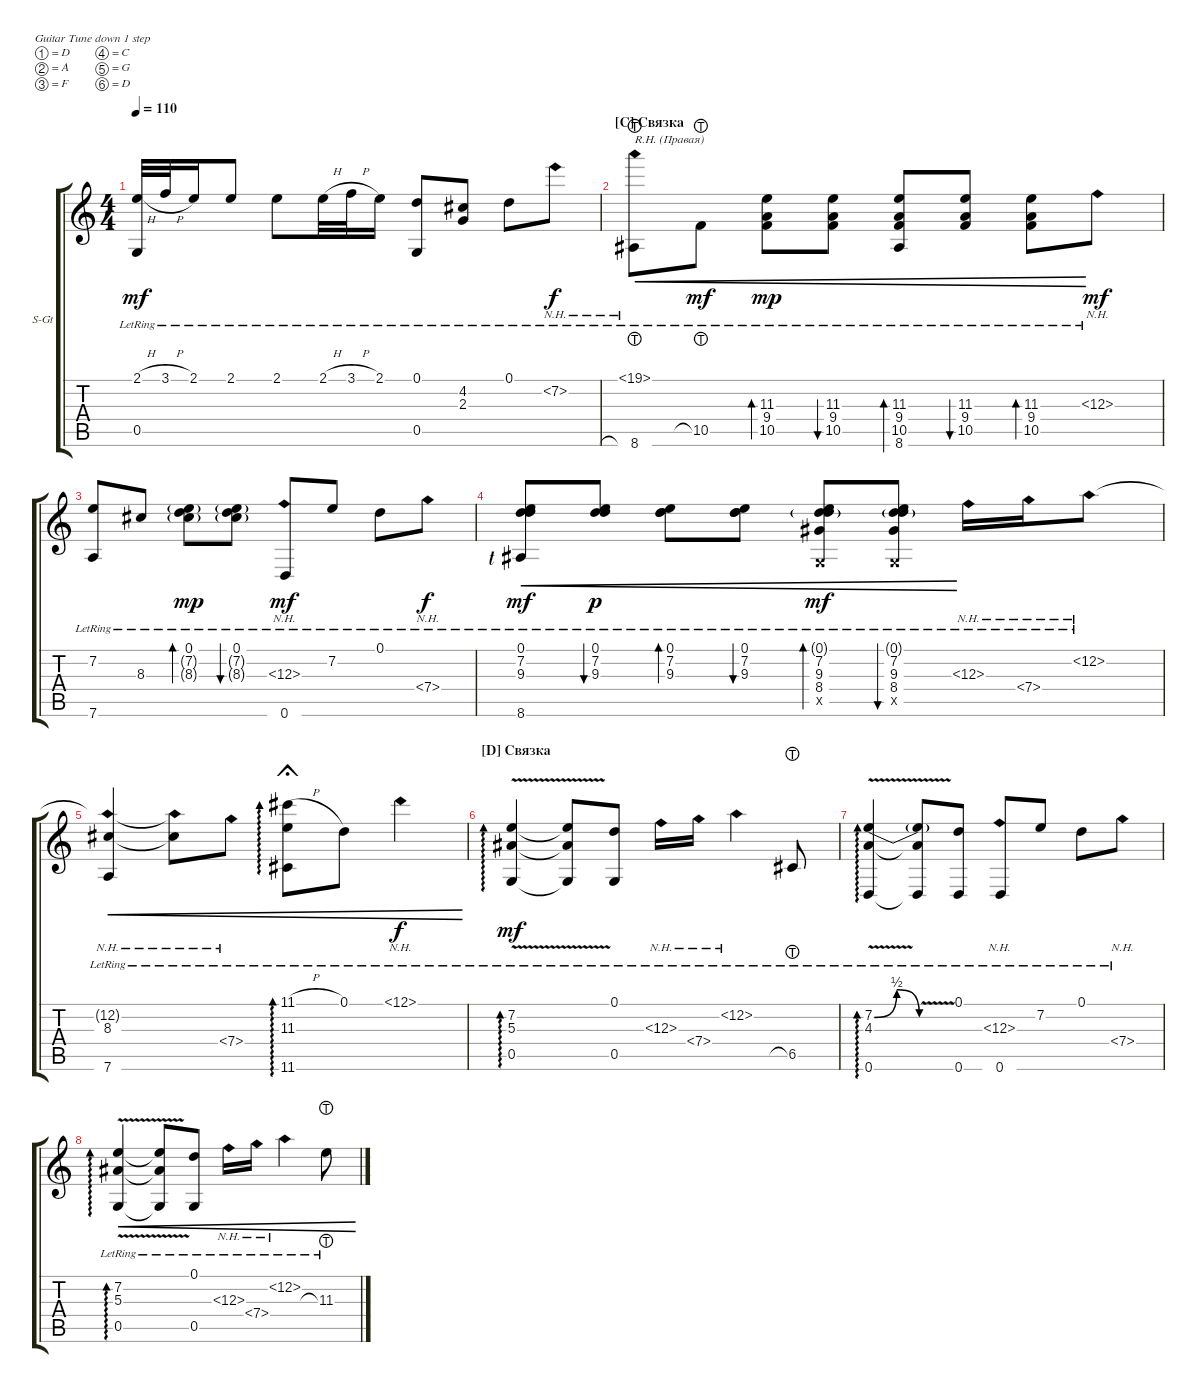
\defaultSystemsLayout 4
\bracketExtendMode groupsimilarinstruments
\firstSystemTrackNameOrientation horizontal
\otherSystemsTrackNameOrientation horizontal
\track ("Steel Guitar" "S-Gt") {instrument acousticguitarsteel}
\staff {score tabs}
\tuning (D4 A3 F3 C3 G2 D2)
\ts (4 4)
\tempo 110
\clef g2
\ks c
(2.1{h lr} 0.5{lr}).32{dy mf} 3.1{h lr}.32 2.1{lr}.16 2.1{lr}.8 2.1{lr}.8 2.1{h lr}.32 3.1{h lr}.32 2.1{lr}.16 (0.1{lr} 0.5{lr}).8 (4.2{lr} 2.3{lr}).8 0.1{lr}.8 7.2{nh lr}.8{dy f} |
\section ("C" "Связка")
(19.1{nh lr} 8.6{lht lr}).8{txt "R.H. (Правая)" cre} 10.5{lht lr}.8{cre dy mf} (11.3{lr} 9.4{lr} 10.5{lr}).8{bd 30 cre dy mp} (11.3{lr} 9.4{lr} 10.5{lr}).8{bu 30 cre} (11.3{lr} 9.4{lr} 10.5{lr} 8.6{lr}).8{bd 30 cre} (11.3{lr} 9.4{lr} 10.5{lr}).8{bu 30 cre} (11.3{lr} 9.4{lr} 10.5{lr}).8{bd 30 cre} 12.3{nh lr}.8{dy mf} |
(7.2{lr} 7.6{lr}).8 8.3{lr}.8 (7.2{g lr} 8.3{g lr} 0.1{lr}).8{bd 30 dy mp} (0.1{lr} 7.2{g lr} 8.3{g lr}).8{bu 30} (12.3{nh lr} 0.6{lr}).8{dy mf} 7.2{lr}.8 0.1{lr}.8 7.4{nh lr}.8{dy f} |
(9.3{lr} 7.2{lr} 0.1{lr} 8.6{lr lf 1}).8{cre dy mf} (9.3{lr} 7.2{lr} 0.1{lr}).8{bu 30 cre dy p} (9.3{lr} 7.2{lr} 0.1{lr}).8{bd 30 cre} (9.3{lr} 7.2{lr} 0.1{lr}).8{bu 30 cre} (9.3{lr} 7.2{lr} 8.4{lr} 0.1{g lr} 0.5{x}).8{bd 30 cre dy mf} (9.3{lr} 7.2{lr} 8.4{lr} 0.1{g lr} 0.5{x}).8{bu 30 cre} 12.3{nh lr}.16 7.4{nh lr}.16 12.2{nh lr}.8 |
(8.3{lr} 7.6{lr} 12.2{nh lr t}).4{cre} (8.3{lr t} 12.2{nh lr t}).8{cre} 7.4{nh lr}.8{cre} (11.6{lr} 11.3{lr} 11.1{h lr}).8{ad 0 cre fermata (short 0)} 0.1{lr}.8{cre} 12.1{nh lr}.4{cre dy f} |
\section ("D" "Связка")
(7.2{v lr} 5.3{lr} 0.5{lr}).4{ad 0 dy mf} (0.5{lr t} 5.3{lr t} 7.2{lr t}).8 (0.1{lr} 0.5{lr}).8 12.3{nh lr}.16 7.4{nh lr}.16 12.2{nh lr}.4 6.5{lht lr}.8 |
(0.6{lr} 4.3{lr} 7.2{be (bendrelease 0 0 6 2 11.4 2 17.4 0) v lr}).4{ad 0} (0.6{lr t} 4.3{lr t} 7.2{v lr t}).8 (0.6{lr} 0.1{lr}).8 (12.3{nh lr} 0.6{lr}).8 7.2{lr}.8 0.1{lr}.8 7.4{nh lr}.8 |
(7.2{v lr} 5.3{lr} 0.5{lr}).4{ad 0 cre} (0.5{lr t} 5.3{lr t} 7.2{lr t}).8{cre} (0.1{lr} 0.5{lr}).8{cre} 12.3{nh lr}.16{cre} 7.4{nh lr}.16{cre} 12.2{nh lr}.4{cre} 11.3{lht lr}.8{cre}
